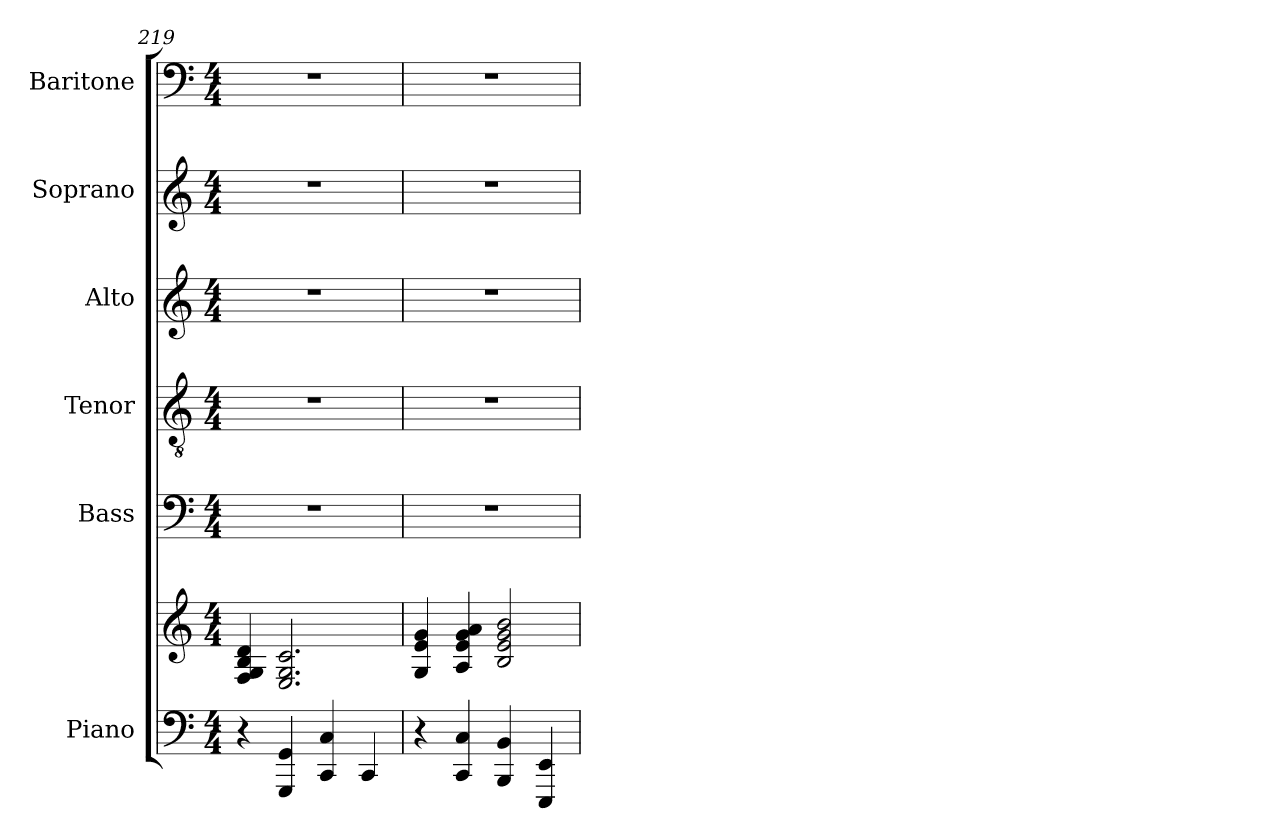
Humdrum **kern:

**kern	**kern	**kern	**kern	**kern	**kern	**kern
*part6	*part6	*part5	*part4	*part3	*part2	*part1
*staff7	*staff6	*staff5	*staff4	*staff3	*staff2	*staff1
*I"Piano	*	*I"Bass	*I"Tenor	*I"Alto	*I"Soprano	*I"Baritone
*	*	*I'B	*I'T	*I'A	*I'S	*
*clefF4	*clefG2	*clefF4	*clefGv2	*clefG2	*clefG2	*clefF4
*k[]	*k[]	*k[]	*k[]	*k[]	*k[]	*k[]
*C:	*C:	*C:	*C:	*C:	*C:	*C:
*M4/4	*M4/4	*M4/4	*M4/4	*M4/4	*M4/4	*M4/4
=219	=219	=219	=219	=219	=219	=219
*	*^	*	*	*	*	*
4r	4F 4G 4B 4d	2ryy	1r	1r	1r	1r	1r
4GGG 4GG	2.E 2.G 2.c	.	.	.	.	.	.
4CC 4C	.	2ryy	.	.	.	.	.
4CC	.	.	.	.	.	.	.
=220	=220	=220	=220	=220	=220	=220	=220
4r	4G 4e 4g	2ryy	1r	1r	1r	1r	1r
4CC 4C	4A 4e 4g 4a	.	.	.	.	.	.
4BBB 4BB	2B 2e 2g 2b	2ryy	.	.	.	.	.
4EEE 4EE	.	.	.	.	.	.	.
*	*v	*v	*	*	*	*	*
=	=	=	=	=	=	=
*-	*-	*-	*-	*-	*-	*-
